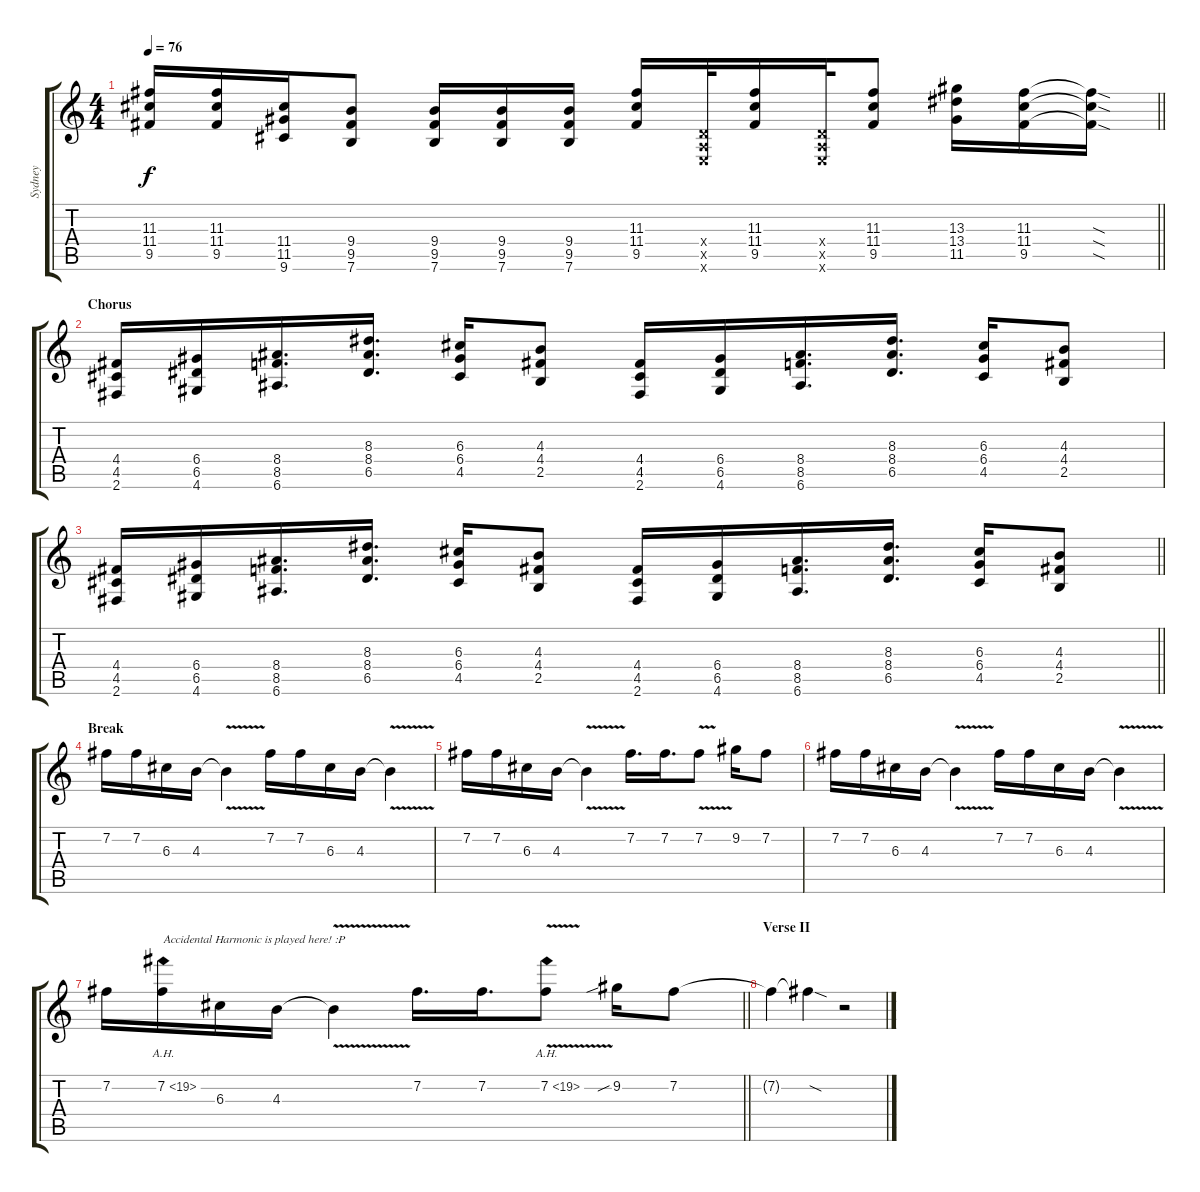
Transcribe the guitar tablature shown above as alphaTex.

\track ("Sydney" "Sydney") {instrument distortionguitar}
\staff {score tabs}
\tuning (E4 B3 G3 D3 A2 E2) {hide}
\ts (4 4)
\tempo 76
\clef g2
\barLineRight lightlight
\ks c
(11.3 11.4 9.5).16{dy f} (11.3 11.4 9.5).16 (11.4 11.5 9.6).16 (9.4 9.5 7.6).8 (9.4 9.5 7.6).16 (9.4 9.5 7.6).16 (9.4 9.5 7.6).16 (11.3 11.4 9.5).16 (0.4{x} 0.5{x} 0.6{x}).32 (11.3 11.4 9.5).16 (0.4{x} 0.5{x} 0.6{x}).32 (11.3 11.4 9.5).8 (13.3 13.4 11.5).16 (11.3 11.4 9.5).16 (11.3{sod t} 11.4{sod t} 9.5{sod t}).16 |
\section ("" "Chorus")
(4.4 4.5 2.6).16 (6.4 6.5 4.6).16 (8.4 8.5 6.6).16{d} (8.3 8.4 6.5).16{d} (6.3 6.4 4.5).16 (4.3 4.4 2.5).8 (4.4 4.5 2.6).16 (6.4 6.5 4.6).16 (8.4 8.5 6.6).16{d} (8.3 8.4 6.5).16{d} (6.3 6.4 4.5).16 (4.3 4.4 2.5).8 |
\barLineRight lightlight
(4.4 4.5 2.6).16 (6.4 6.5 4.6).16 (8.4 8.5 6.6).16{d} (8.3 8.4 6.5).16{d} (6.3 6.4 4.5).16 (4.3 4.4 2.5).8 (4.4 4.5 2.6).16 (6.4 6.5 4.6).16 (8.4 8.5 6.6).16{d} (8.3 8.4 6.5).16{d} (6.3 6.4 4.5).16 (4.3 4.4 2.5).8 |
\section ("" "Break")
7.2.16 7.2.16 6.3.16 4.3.16 4.3{v t}.4 7.2.16 7.2.16 6.3.16 4.3.16 4.3{v t}.4 |
7.2.16 7.2.16 6.3.16 4.3.16 4.3{v t}.4 7.2.16{d} 7.2.16{d} 7.2{v}.8 9.2.16 7.2.8 |
7.2.16 7.2.16 6.3.16 4.3.16 4.3{v t}.4 7.2.16 7.2.16 6.3.16 4.3.16 4.3{v t}.4 |
\barLineRight lightlight
7.2.16 7.2{ah 12}.16{txt "Accidental Harmonic is played here! :P"} 6.3.16 4.3.16 4.3{v t}.4 7.2.16{d} 7.2.16{d} 7.2{ah 12 v}.8 9.2{sib}.16 7.2.8 |
\section ("" "Verse II")
7.2{t}.4 7.2{sod t}.4 r.2
